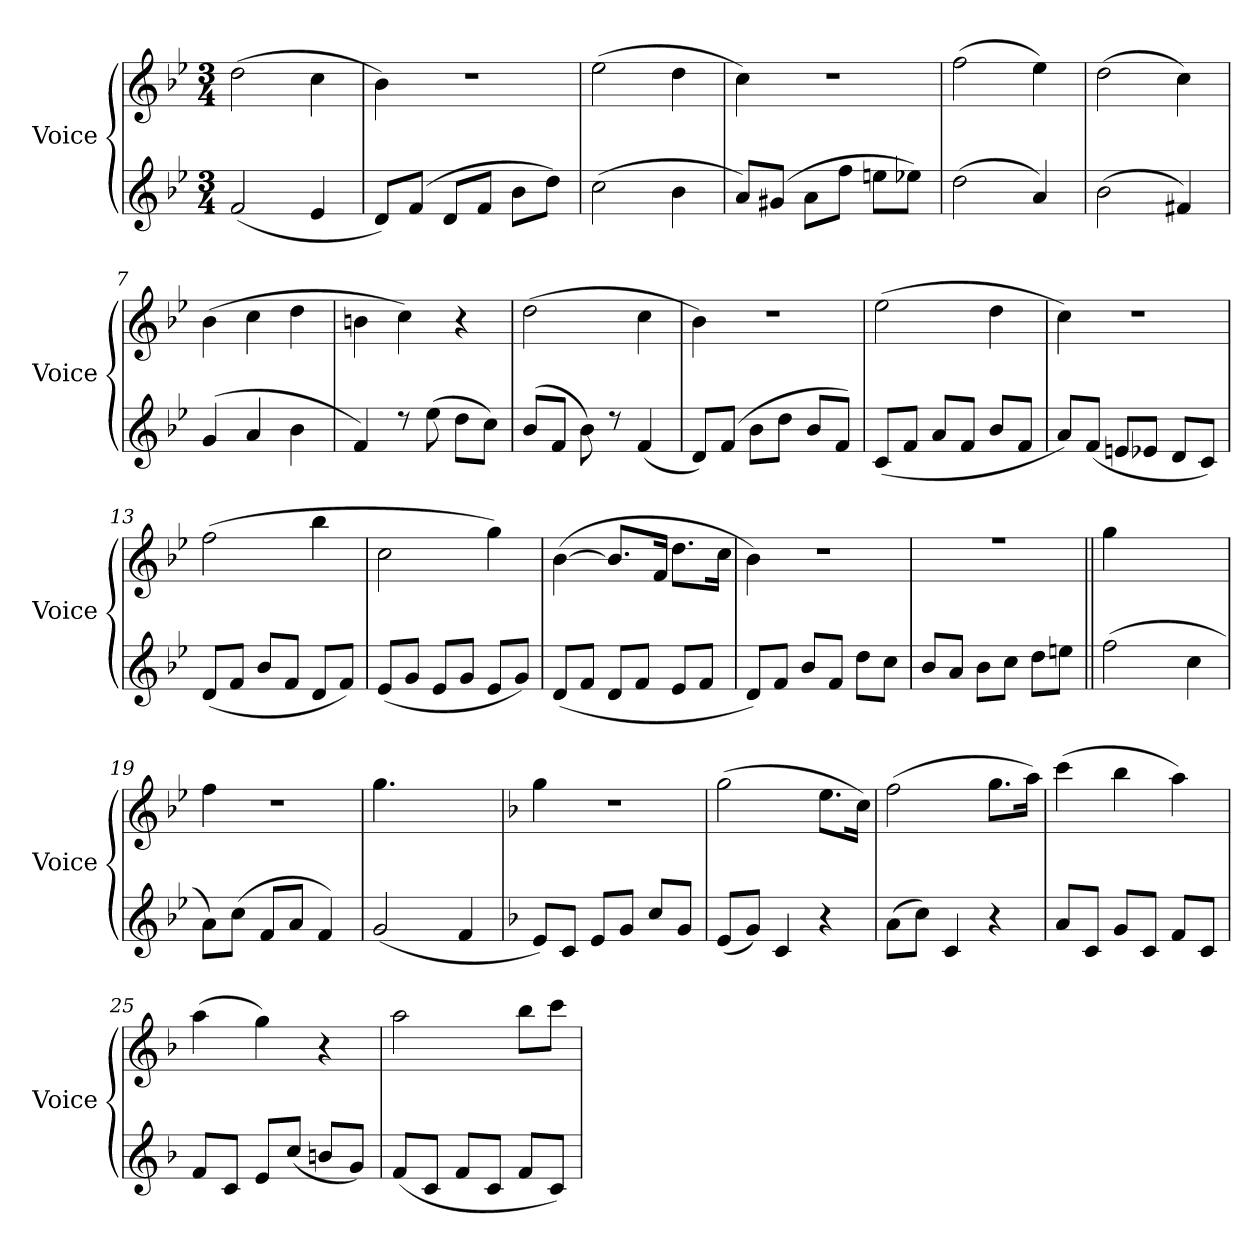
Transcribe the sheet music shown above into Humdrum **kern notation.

**kern	**kern
*part2	*part1
*staff2	*staff1
*I"Voice	*I"Voice
*I'Voice	*I'Voice
*clefG2	*clefG2
*k[b-e-]	*k[b-e-]
*M3/4	*M3/4
=1	=1
(<2f/	(>2dd\
4e-/	4cc\
=2	=2
*	*^
8d/L)	2.rdd	4b-\)
(<8f/J	.	.
8d/L	.	2ryy
8f/J	.	.
8b-\L	.	.
8dd\J)	.	.
*	*v	*v
=3	=3
(>2cc\	(>2ee-\
4b-\	4dd\
=4	=4
*	*^
8a/L)	2.rdd	4cc\)
(<8g#X/J	.	.
8a\L	.	2ryy
8ff\J	.	.
8een\L	.	.
8ee-X\J)	.	.
*	*v	*v
!!LO:LB:g=z
=5	=5
(>2dd\	(>2ff\
4a/)	4ee-\)
=6	=6
(>2b-\	(>2dd\
4f#X/)	4cc\)
=7	=7
(<4g/	(>4b-\
4a/	4cc\
4b-\	4dd\
=8	=8
4f/)	4bn\
8rcc	4cc\)
(>8ee-\	.
8dd\L	4r
8cc\J)	.
!!LO:LB:g=z
=9	=9
(<8b-/L	(>2dd\
8f/J	.
8b-\)	.
8rcc	.
(<4f/	4cc\
=10	=10
*	*^
8d/L)	2.rdd	4b-\)
(<8f/J	.	.
8b-\L	.	2ryy
8dd\J	.	.
8b-/L	.	.
8f/J)	.	.
*	*v	*v
=11	=11
(>8c/L	(>2ee-\
8f/J	.
8a/L	.
8f/J	.
8b-/L	4dd\
8f/J	.
=12	=12
*	*^
8a/L)	2.rdd	4cc\)
(<8f/J	.	.
8en/L	.	2ryy
8e-X/J	.	.
8d/L	.	.
8c/J)	.	.
*	*v	*v
!!LO:LB:g=z
=13	=13
(<8d/L	(>2ff\
8f/J	.
8b-/L	.
8f/J	.
8d/L	4bb-\
8f/J)	.
=14	=14
(<8e-/L	2cc\
8g/J	.
8e-/L	.
8g/J	.
8e-/L	4gg\)
8g/J)	.
=15	=15
(<8d/L	(>[<4b-\
8f/J	.
8d/L	8.b-/L]
8f/J	.
.	16f/Jk
8e-/L	8.dd\L
8f/J	.
.	16cc\Jk
=16	=16
*	*^
8d/L)	2.rdd	4b-\)
8f/J	.	.
8b-/L	.	2ryy
8f/J	.	.
8dd\L	.	.
8cc\J	.	.
*	*v	*v
!!LO:LB:g=z
=17	=17
8b-/L	2.rff
8a/J	.
8b-\L	.
8cc\J	.
8dd\L	.
8een\J	.
=18||	=18||
(>2ff\	4gg\
.	2ryy
4cc\	.
=19	=19
*	*^
8a\L)	4ff\	2.rdd
(>8cc\J	.	.
8f/L	2ryy	.
8a/J	.	.
4f/)	.	.
*	*v	*v
=20	=20
(<2g/	4.gg\
.	4.ryy
4f/	.
!!LO:PB:g=z
=21	=21
*k[b-]	*k[b-]
*	*^
8e/L)	4gg\	2.rdd
8c/J	.	.
8e/L	2ryy	.
8g/J	.	.
8cc/L	.	.
8g/J	.	.
*	*v	*v
=22	=22
(<8e/L	(>2gg\
8g/J)	.
4c/	.
4r	8.ee\L
.	16cc\Jk)
=23	=23
(>8a\L	(>2ff\
8cc\J)	.
4c/	.
4r	8.gg\L
.	16aa\Jk)
=24	=24
8a/L	(>4ccc\
8c/J	.
8g/L	4bb-\
8c/J	.
8f/L	4aa\)
8c/J	.
!!LO:LB:g=z
=25	=25
8f/L	(>4aa\
8c/J	.
8e/L	4gg\)
(>8cc/J	.
8bn/L	4r
8g/J)	.
=26	=26
(<8f/L	2aa\
8c/J	.
8f/L	.
8c/J	.
8f/L	8bb-\L
8c/J)	8ccc\J
=	=
*-	*-
